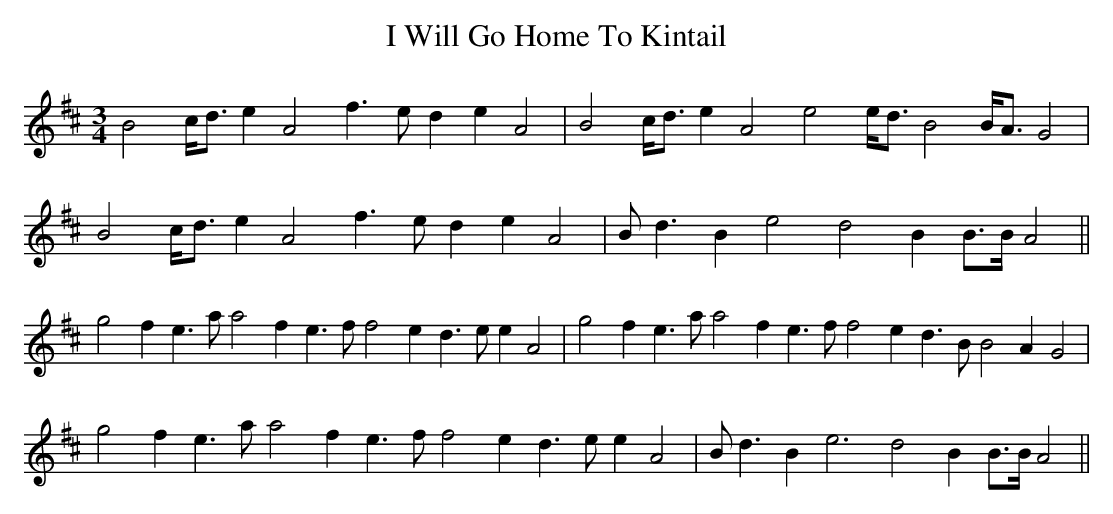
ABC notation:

X:1
T: I Will Go Home To Kintail
M: 3/4
L: 1/8
K: Amix
B4 c<d e2 A4 Â f3e d2 e2 A4 Â |B4 c<d e2 A4 Â e4 e<d B4 B<A G4 Â |
B4 c<d e2 A4 Â f3e d2 e2 A4 Â |Bd3 B2 e4 d4 B2 B>B A4 Â ||
g4 Â f2 e3 Â aa4 Â f2 e3 ff4 Â e2 d3 ee2 A4 Â |g4 Â f2 e3 Â aa4 Â f2 e3 ff4 Â e2 d3 BB4 Â A2 G4 Â |
g4 Â f2 e3 Â aa4 Â f2 e3 ff4 Â e2 d3 ee2 A4 Â |Bd3 B2 e6 Â d4 B2 B>B A4 Â ||
